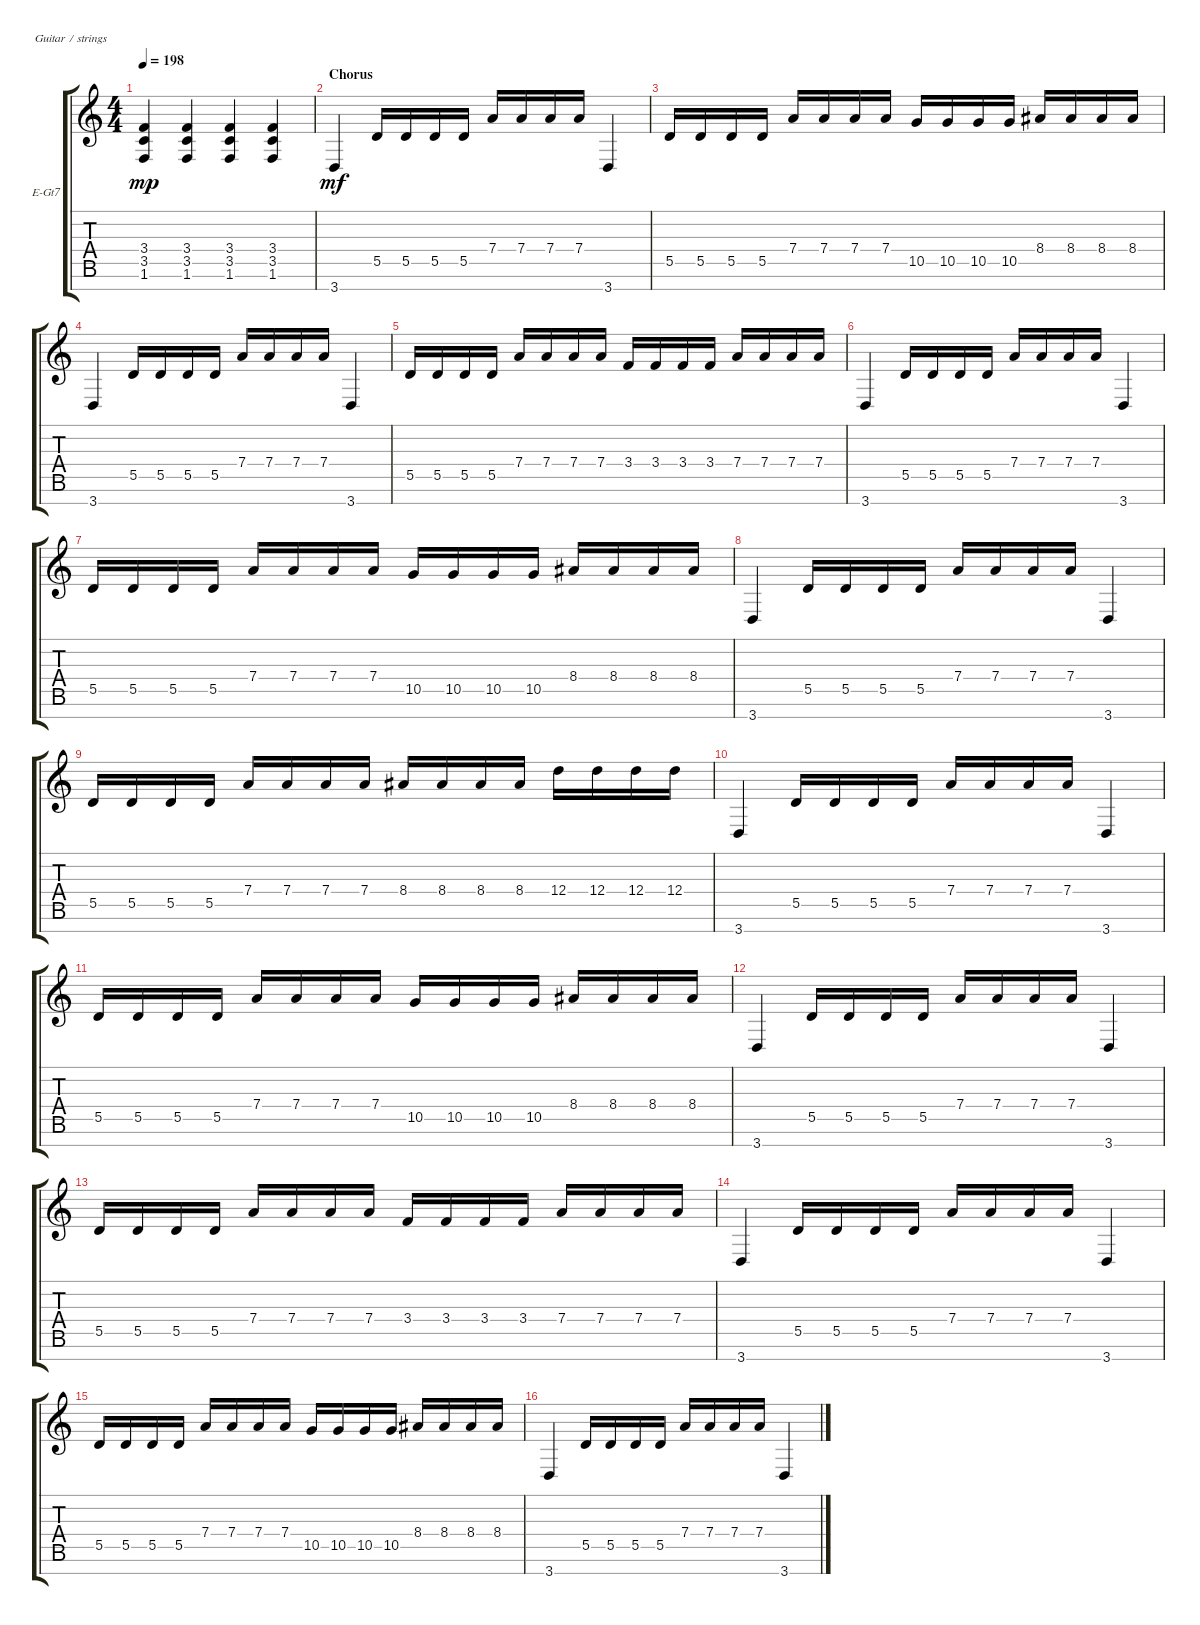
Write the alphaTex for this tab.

\bracketExtendMode groupsimilarinstruments
\firstSystemTrackNameOrientation horizontal
\otherSystemsTrackNameOrientation horizontal
\track ("Electric Guitar" "E-Gt7") {instrument distortionguitar}
\staff {score tabs}
\tuning (E4 B3 G3 D3 A2 E2 B1)
\ts (4 4)
\tempo 198
\clef g2
\ks c
(1.6 3.5 3.4).4{dy mp} (1.6 3.4 3.5).4 (1.6 3.5 3.4).4 (1.6 3.4 3.5).4 |
\section ("" "Chorus")
3.7.4{dy mf} 5.5.16 5.5.16 5.5.16 5.5.16 7.4.16 7.4.16 7.4.16 7.4.16 3.7.4 |
5.5.16 5.5.16 5.5.16 5.5.16 7.4.16 7.4.16 7.4.16 7.4.16 10.5.16 10.5.16 10.5.16 10.5.16 8.4.16 8.4.16 8.4.16 8.4.16 |
3.7.4 5.5.16 5.5.16 5.5.16 5.5.16 7.4.16 7.4.16 7.4.16 7.4.16 3.7.4 |
5.5.16 5.5.16 5.5.16 5.5.16 7.4.16 7.4.16 7.4.16 7.4.16 3.4.16 3.4.16 3.4.16 3.4.16 7.4.16 7.4.16 7.4.16 7.4.16 |
3.7.4 5.5.16 5.5.16 5.5.16 5.5.16 7.4.16 7.4.16 7.4.16 7.4.16 3.7.4 |
5.5.16 5.5.16 5.5.16 5.5.16 7.4.16 7.4.16 7.4.16 7.4.16 10.5.16 10.5.16 10.5.16 10.5.16 8.4.16 8.4.16 8.4.16 8.4.16 |
3.7.4 5.5.16 5.5.16 5.5.16 5.5.16 7.4.16 7.4.16 7.4.16 7.4.16 3.7.4 |
5.5.16 5.5.16 5.5.16 5.5.16 7.4.16 7.4.16 7.4.16 7.4.16 8.4.16 8.4.16 8.4.16 8.4.16 12.4.16 12.4.16 12.4.16 12.4.16 |
3.7.4 5.5.16 5.5.16 5.5.16 5.5.16 7.4.16 7.4.16 7.4.16 7.4.16 3.7.4 |
5.5.16 5.5.16 5.5.16 5.5.16 7.4.16 7.4.16 7.4.16 7.4.16 10.5.16 10.5.16 10.5.16 10.5.16 8.4.16 8.4.16 8.4.16 8.4.16 |
3.7.4 5.5.16 5.5.16 5.5.16 5.5.16 7.4.16 7.4.16 7.4.16 7.4.16 3.7.4 |
5.5.16 5.5.16 5.5.16 5.5.16 7.4.16 7.4.16 7.4.16 7.4.16 3.4.16 3.4.16 3.4.16 3.4.16 7.4.16 7.4.16 7.4.16 7.4.16 |
3.7.4 5.5.16 5.5.16 5.5.16 5.5.16 7.4.16 7.4.16 7.4.16 7.4.16 3.7.4 |
5.5.16 5.5.16 5.5.16 5.5.16 7.4.16 7.4.16 7.4.16 7.4.16 10.5.16 10.5.16 10.5.16 10.5.16 8.4.16 8.4.16 8.4.16 8.4.16 |
3.7.4 5.5.16 5.5.16 5.5.16 5.5.16 7.4.16 7.4.16 7.4.16 7.4.16 3.7.4
